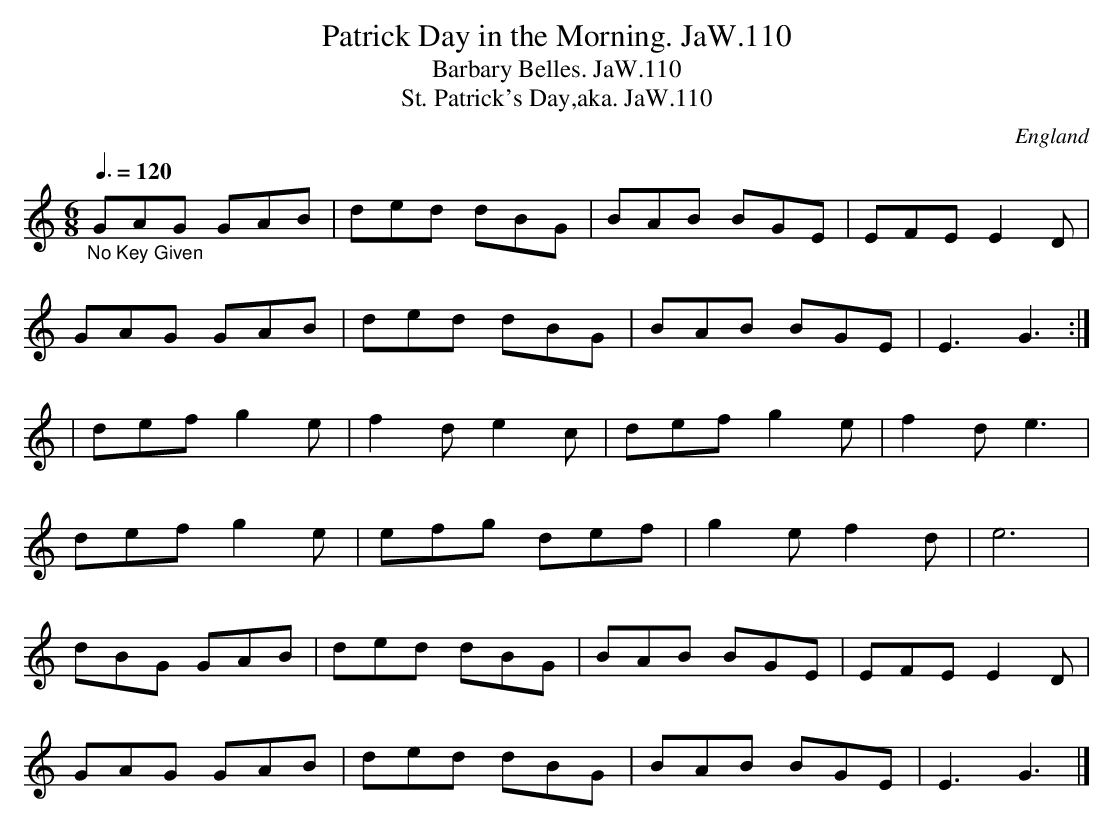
X:1
T:Patrick Day in the Morning. JaW.110
T:Barbary Belles. JaW.110
T:St. Patrick's Day,aka. JaW.110
M:6/8
L:1/8
Q:3/8=120
O:England
K:C major
"_No Key Given"GAG GAB|ded dBG|BAB BGE|EFE E2D|!
GAG GAB|ded dBG|BAB BGE|E3G3:|!
|def g2e|f2d e2c|def g2e|f2d e3|!
def g2e| efg def|g2ef2d|e6|!
dBG GAB|ded dBG|BAB BGE|EFE E2D|!
GAG GAB|ded dBG|BAB BGE|E3G3|]
